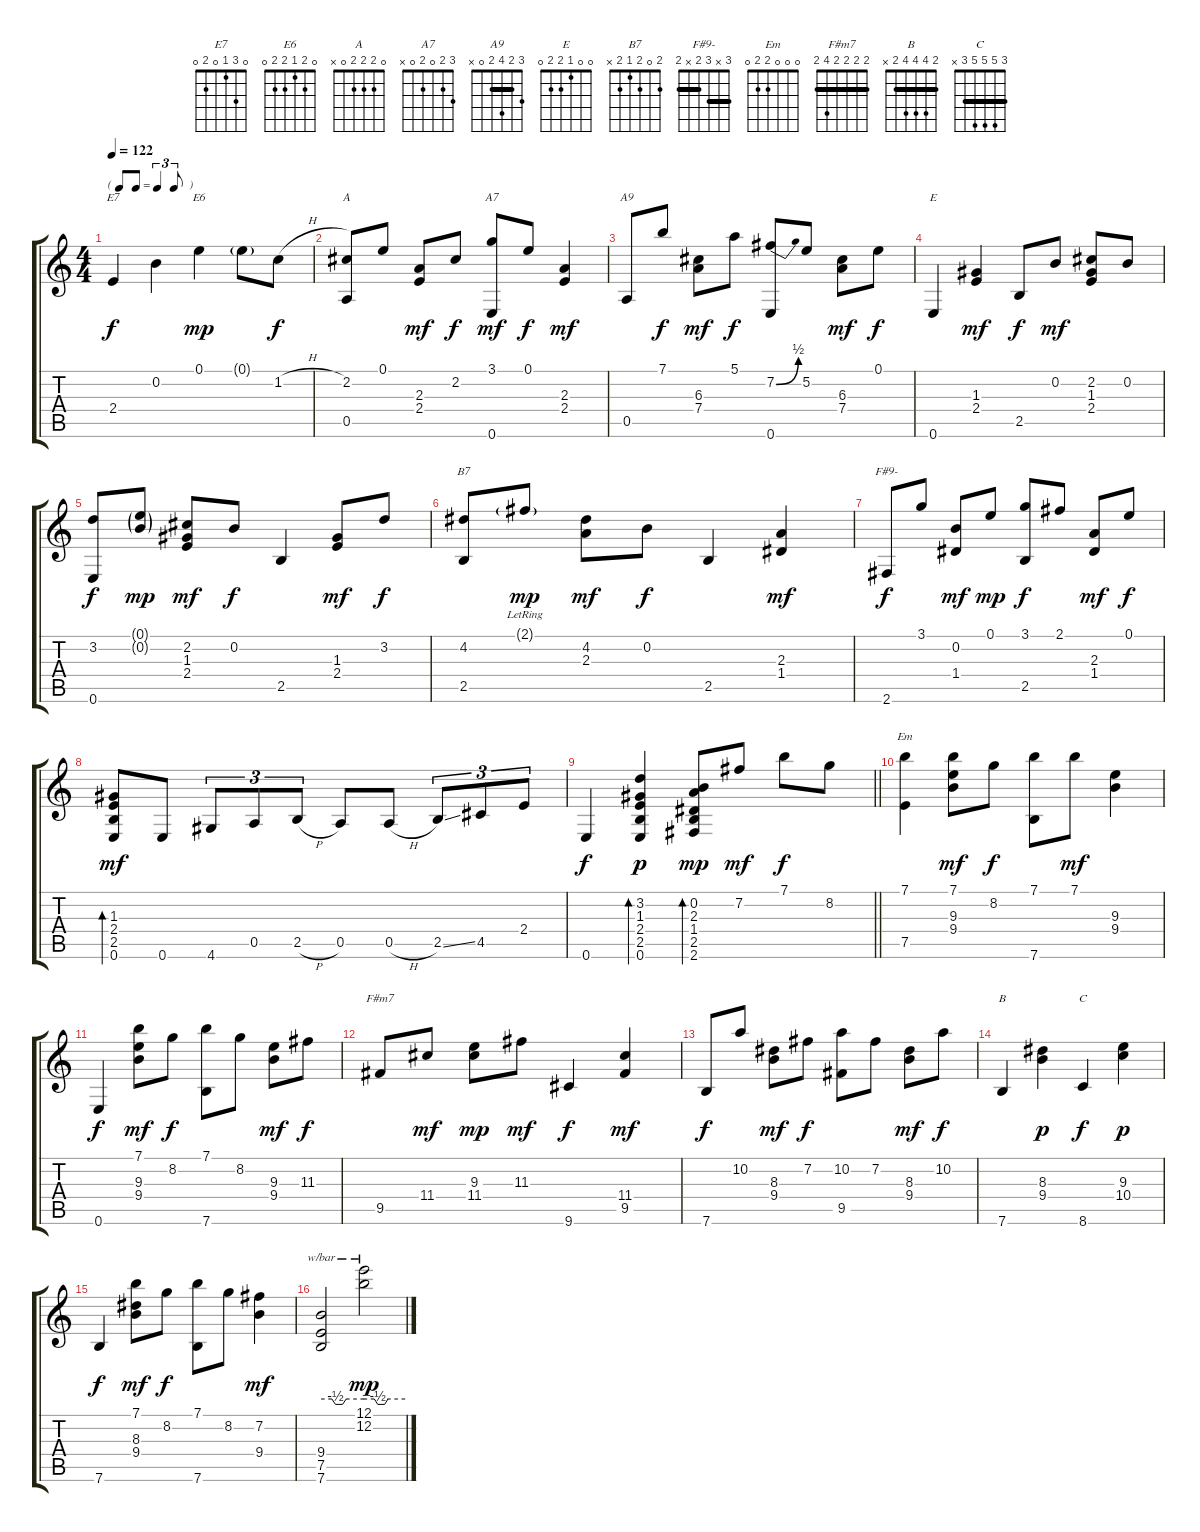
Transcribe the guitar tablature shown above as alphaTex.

\track "" {instrument electricguitarjazz}
\staff {score tabs}
\tuning (E4 B3 G3 D3 A2 E2) {hide}
\chord ("E7" 0 3 1 0 2 0)
\chord ("E6" 0 2 1 2 2 0)
\chord ("A" 0 2 2 2 0 x)
\chord ("A7" 3 2 0 2 0 x)
\chord ("A9" 3 2 4 2 0 x) {barre 2}
\chord ("E" 0 0 1 2 2 0)
\chord ("B7" 2 0 2 1 2 x)
\chord ("F#9-" 3 x 3 2 x 2) {barre (2 3)}
\chord ("Em" 0 0 0 2 2 0)
\chord ("F#m7" 2 2 2 2 4 2) {barre 2}
\chord ("B" 2 4 4 4 2 x) {barre 2}
\chord ("C" 3 5 5 5 3 x) {barre 3}
\ts (4 4)
\tf triplet8th
\tempo 122
\clef g2
\ks c
2.4.4{ch "E7" dy f} 0.2.4 0.1.4{ch "E6" dy mp} 0.1{g}.8 1.2{h}.8{dy f} |
(2.2 0.5).8{ch "A"} 0.1.8 (2.3 2.4).8{dy mf} 2.2.8{dy f} (3.1 0.6).8{ch "A7" dy mf} 0.1.8{dy f} (2.3 2.4).4{dy mf} |
0.5.8{ch "A9"} 7.1.8{dy f} (6.3 7.4).8{dy mf} 5.1.8{dy f} (7.2{be (bend 0 0 60 2)} 0.6).8 5.2.8 (6.3 7.4).8{dy mf} 0.1.8{dy f} |
0.6.4{ch "E"} (1.3 2.4).4{dy mf} 2.5.8{dy f} 0.2.8{dy mf} (2.2 1.3 2.4).8 0.2.8 |
(3.2 0.6).8{dy f} (0.1{g} 0.2{g}).8{dy mp} (2.2 1.3 2.4).8{dy mf} 0.2.8{dy f} 2.5.4 (1.3 2.4).8{dy mf} 3.2.8{dy f} |
(4.2 2.5).8{ch "B7"} 2.1{g lr}.8{dy mp} (4.2 2.3).8{dy mf} 0.2.8{dy f} 2.5.4 (2.3 1.4).4{dy mf} |
2.6.8{ch "F#9-" dy f} 3.1.8 (0.2 1.4).8{dy mf} 0.1.8{dy mp} (3.1 2.5).8{dy f} 2.1.8 (2.3 1.4).8{dy mf} 0.1.8{dy f} |
(1.3 2.4 2.5 0.6).8{bd 60 dy mf} 0.6.8 4.6.8{tu (3 2)} 0.5.8{tu (3 2)} 2.5{h}.8{tu (3 2)} 0.5.8 0.5{h}.8 2.5{ss}.8{tu (3 2)} 4.5.8{tu (3 2)} 2.4.8{tu (3 2)} |
\barLineRight lightlight
0.6.4{dy f} (3.2 1.3 2.4 2.5 0.6).4{bd 30 dy p} (0.2 2.3 1.4 2.5 2.6).8{bd 60 dy mp} 7.2.8{dy mf} 7.1.8{dy f} 8.2.8 |
(7.1 7.5).4{ch "Em"} (7.1 9.3 9.4).8{dy mf} 8.2.8{dy f} (7.1 7.6).8 7.1.8{dy mf} (9.3 9.4).4 |
0.6.4{dy f} (7.1 9.3 9.4).8{dy mf} 8.2.8{dy f} (7.1 7.6).8 8.2.8 (9.3 9.4).8{dy mf} 11.3.8{dy f} |
9.5.8{ch "F#m7"} 11.4.8{dy mf} (9.3 11.4).8{dy mp} 11.3.8{dy mf} 9.6.4{dy f} (11.4 9.5).4{dy mf} |
7.6.8{dy f} 10.2.8 (8.3 9.4).8{dy mf} 7.2.8{dy f} (10.2 9.5).8 7.2.8 (8.3 9.4).8{dy mf} 10.2.8{dy f} |
7.6.4{ch "B"} (8.3 9.4).4{dy p} 8.6.4{ch "C" dy f} (9.3 10.4).4{dy p} |
7.6.4{dy f} (7.1 8.3 9.4).8{dy mf} 8.2.8{dy f} (7.1 7.6).8 8.2.8 (7.2 9.4).4{dy mf} |
(9.4 7.5 7.6).2{tbe (custom default 0 0 15 0 20 -2 30 -2 35 0 60 0)} (12.1 12.2).2{tbe (custom default 0 0 15 0 20 -2 30 -2 35 0 60 0) dy mp}
